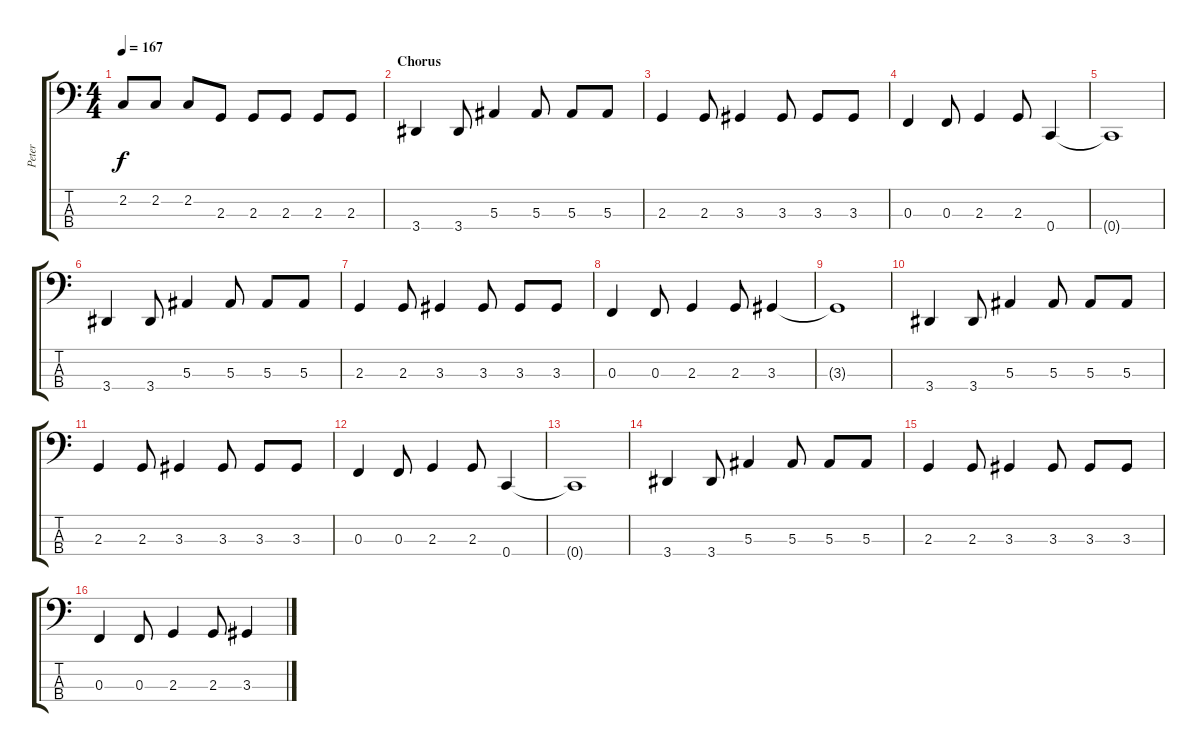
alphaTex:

\track ("Peter" "Peter") {instrument electricbassfinger}
\staff {score tabs}
\tuning (Eb2 Bb1 F1 C1) {hide}
\ts (4 4)
\tempo 167
\clef f4
\ks c
2.2.8{dy f} 2.2.8 2.2.8 2.3.8 2.3.8 2.3.8 2.3.8 2.3.8 |
\section ("" "Chorus")
3.4.4 3.4.8 5.3.4 5.3.8 5.3.8 5.3.8 |
2.3.4 2.3.8 3.3.4 3.3.8 3.3.8 3.3.8 |
0.3.4 0.3.8 2.3.4 2.3.8 0.4.4 |
0.4{t}.1 |
3.4.4 3.4.8 5.3.4 5.3.8 5.3.8 5.3.8 |
2.3.4 2.3.8 3.3.4 3.3.8 3.3.8 3.3.8 |
0.3.4 0.3.8 2.3.4 2.3.8 3.3.4 |
3.3{t}.1 |
3.4.4 3.4.8 5.3.4 5.3.8 5.3.8 5.3.8 |
2.3.4 2.3.8 3.3.4 3.3.8 3.3.8 3.3.8 |
0.3.4 0.3.8 2.3.4 2.3.8 0.4.4 |
0.4{t}.1 |
3.4.4 3.4.8 5.3.4 5.3.8 5.3.8 5.3.8 |
2.3.4 2.3.8 3.3.4 3.3.8 3.3.8 3.3.8 |
0.3.4 0.3.8 2.3.4 2.3.8 3.3.4
